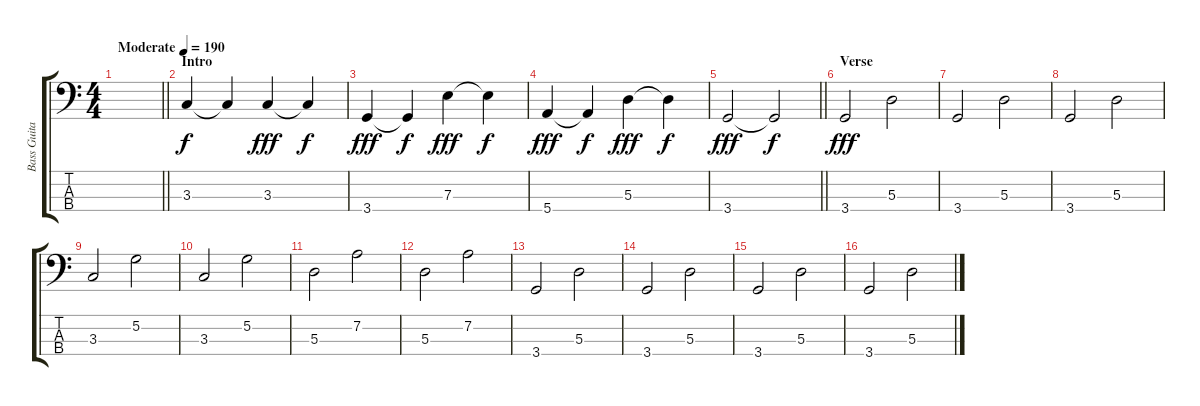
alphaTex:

\track ("Bass Guitar" "Bass Guita") {instrument synthbass1}
\staff {score tabs}
\tuning (G2 D2 A1 E1) {hide}
\ts (4 4)
\tempo (190 "Moderate")
\clef f4
\barLineRight lightlight
\ks c
|
\section ("" "Intro")
3.3.4 3.3{t}.4{dy f} 3.3.4{dy fff} 3.3{t}.4{dy f} |
3.4.4{dy fff} 3.4{t}.4{dy f} 7.3.4{dy fff} 7.3{t}.4{dy f} |
5.4.4{dy fff} 5.4{t}.4{dy f} 5.3.4{dy fff} 5.3{t}.4{dy f} |
\barLineRight lightlight
3.4.2{dy fff} 3.4{t}.2{dy f} |
\section ("" "Verse")
3.4.2{dy fff} 5.3.2 |
3.4.2 5.3.2 |
3.4.2 5.3.2 |
3.3.2 5.2.2 |
3.3.2 5.2.2 |
5.3.2 7.2.2 |
5.3.2 7.2.2 |
3.4.2 5.3.2 |
3.4.2 5.3.2 |
3.4.2 5.3.2 |
3.4.2 5.3.2
